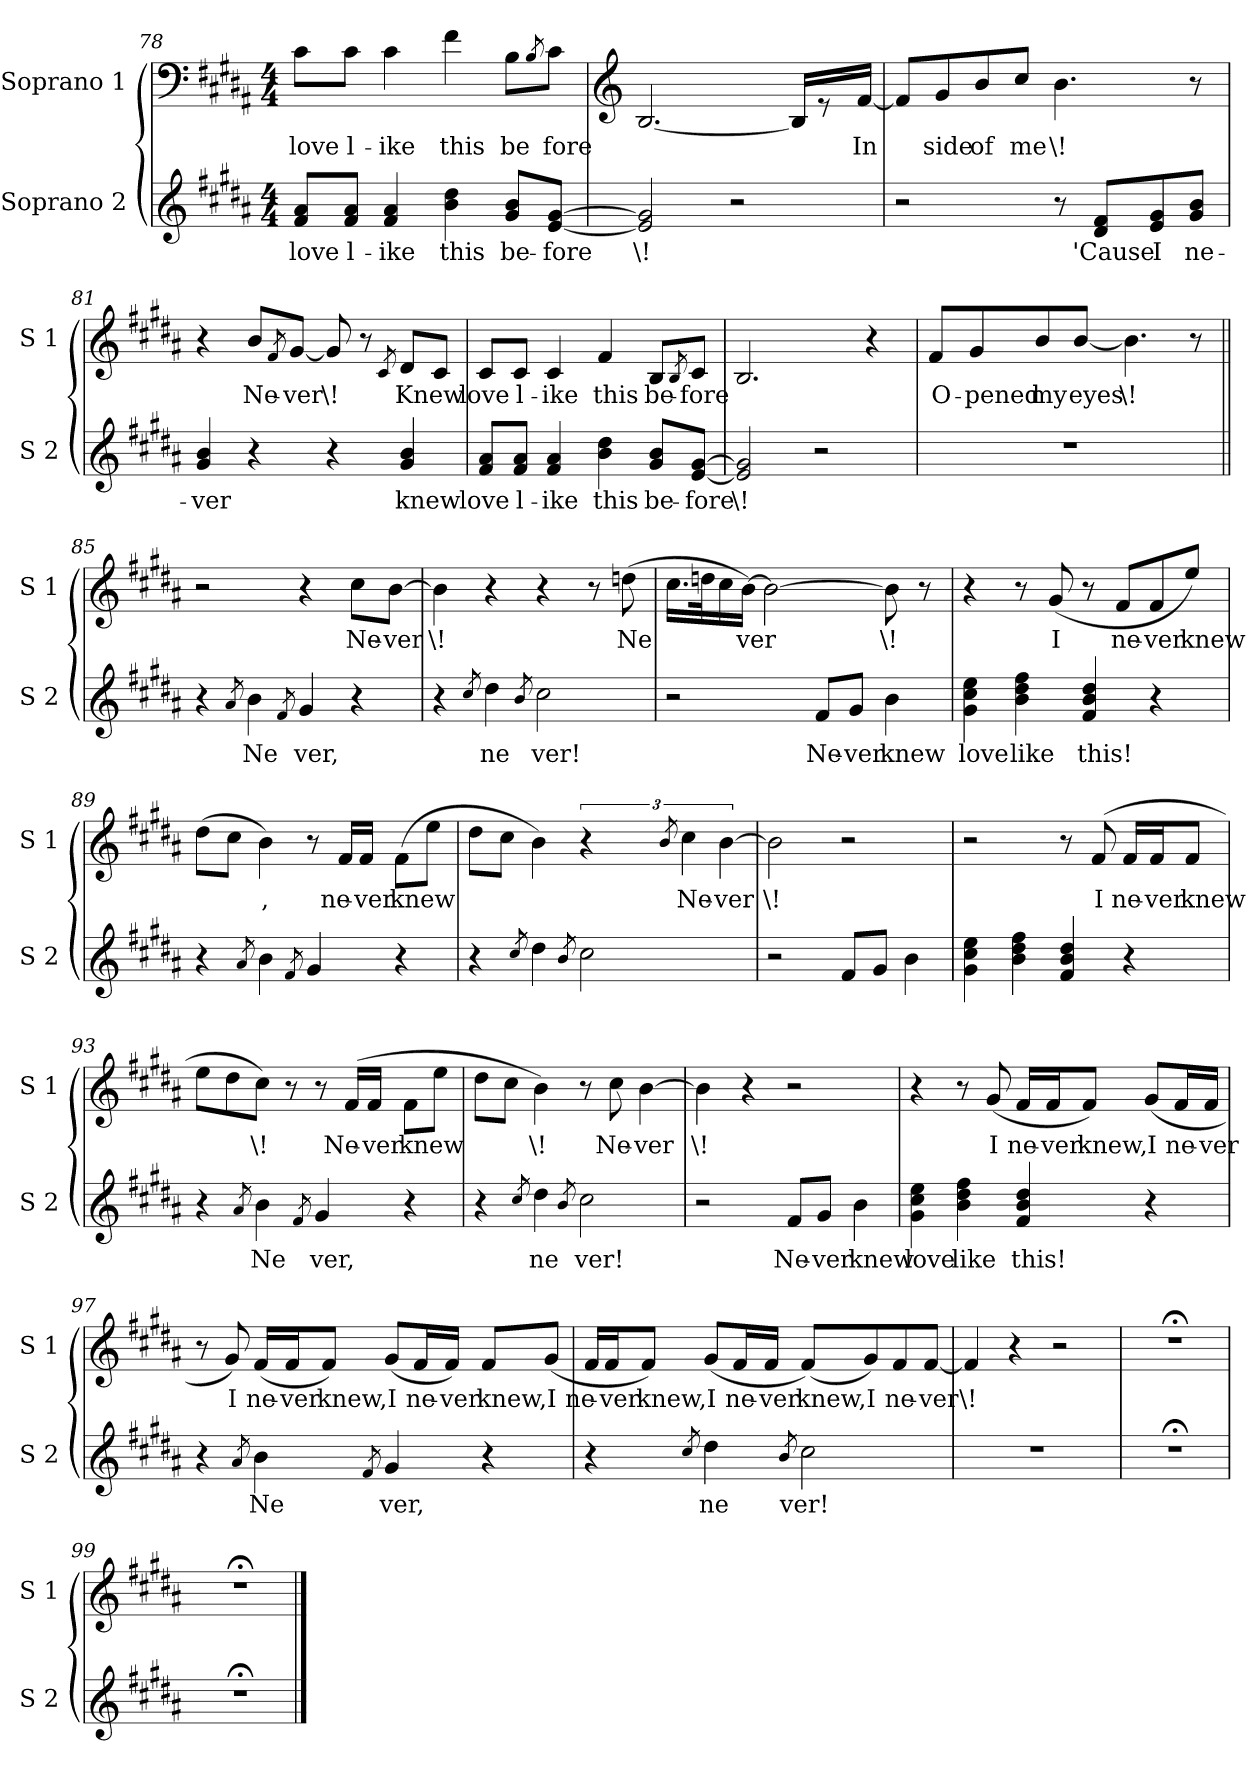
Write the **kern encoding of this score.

**kern	**text	**kern	**text
*part2	*part2	*part1	*part1
*staff2	*staff2	*staff1	*staff1
*I"Soprano 2	*	*I"Soprano 1	*
*I'S 2	*	*I'S 1	*
*clefG2	*	*clefF4	*
*k[f#c#g#d#a#]	*	*k[f#c#g#d#a#]	*
*B:	*	*B:	*
*M4/4	*	*M4/4	*
=78	=78	=78	=78
!	!LO:LY:b	!	!LO:LY:b
8f#/ 8a#/L	love	8c#\L	love
!	!LO:LY:b	!	!LO:LY:b
8f#/ 8a#/J	l-	8c#\J	l-
!	!LO:LY:b	!	!LO:LY:b
4f#/ 4a#/	-ike	4c#\	-ike
!	!LO:LY:b	!	!LO:LY:b
4b\ 4dd#\	this	4f#\	this
!	!LO:LY:b	!	!LO:LY:b
8g#/ 8b/L	be-	8B\L	be
.	.	8qB/	.
!	!LO:LY:b	!	!LO:LY:b
[8e/ [8g#/J	-fore	8c#\J	fore
=79	=79	=79	=79
*	*	*clefG2	*
!	!LO:LY:b	!	!
2e/] 2g#/]	\!	[2.B/	.
2r	.	.	.
!	!	!	!LO:LY:b
.	.	16B/LL]	.
.	.	8r	.
!	!	!	!LO:LY:b
.	.	[16f#/JJ	In
=80	=80	=80	=80
2r	.	8f#/L]	.
!	!	!	!LO:LY:b
.	.	8g#/	side
!	!	!	!LO:LY:b
.	.	8b/	of
!	!	!	!LO:LY:b
.	.	8cc#/J	me
!	!	!	!LO:LY:b
8r	.	4.b\	\!
!	!LO:LY:b	!	!
8d#/ 8f#/L	'Cause	.	.
!	!LO:LY:b	!	!
8e/ 8g#/	I	.	.
!	!LO:LY:b	!	!
8g#/ 8b/J	ne-	8r	.
=81	=81	=81	=81
!	!LO:LY:b	!	!
4g#/ 4b/	-ver	4r	.
!	!	!	!LO:LY:b
4r	.	8b/L	Ne-
.	.	8qf#/	.
!	!	!	!LO:LY:b
.	.	[8g#/J	-ver
!	!	!	!LO:LY:b
4r	.	8g#/]	\!
.	.	8r	.
.	.	8qc#/	.
!	!LO:LY:b	!	!LO:LY:b
4g#/ 4b/	knew	8d#/L	Knew
.	.	8c#/J	.
=82	=82	=82	=82
!	!LO:LY:b	!	!LO:LY:b
8f#/ 8a#/L	love	8c#/L	love
!	!LO:LY:b	!	!LO:LY:b
8f#/ 8a#/J	l-	8c#/J	l-
!	!LO:LY:b	!	!LO:LY:b
4f#/ 4a#/	-ike	4c#/	-ike
!	!LO:LY:b	!	!LO:LY:b
4b\ 4dd#\	this	4f#/	this
!	!LO:LY:b	!	!LO:LY:b
8g#/ 8b/L	be-	8B/L	be-
.	.	8qB/	.
!	!LO:LY:b	!	!LO:LY:b
[8e/ [8g#/J	-fore	8c#/J	-fore
=83	=83	=83	=83
!	!LO:LY:b	!	!LO:LY:b
2e/] 2g#/]	\!	2.B/	.
2r	.	.	.
.	.	4r	.
=84	=84	=84	=84
!	!	!	!LO:LY:b
1r	.	8f#/L	O-
!	!	!	!LO:LY:b
.	.	8g#/	-pened
!	!	!	!LO:LY:b
.	.	8b/	my
!	!	!	!LO:LY:b
.	.	[8b/J	eyes
!	!	!	!LO:LY:b
.	.	4.b\]	\!
.	.	8r	.
=85||	=85||	=85||	=85||
4r	.	2r	.
8qa#/	.	.	.
!	!LO:LY:b	!	!
4b\	Ne	.	.
8qf#/	.	.	.
!	!LO:LY:b	!	!
4g#/	ver,	4r	.
!	!	!	!LO:LY:b
4r	.	8cc#\L	Ne-
!	!	!	!LO:LY:b
.	.	[8b\J	-ver
=86	=86	=86	=86
!	!	!	!LO:LY:b
4r	.	4b\]	\!
8qcc#/	.	.	.
!	!LO:LY:b	!	!
4dd#\	ne	4r	.
8qb/	.	.	.
!	!LO:LY:b	!	!
2cc#\	ver!	4r	.
.	.	8r	.
!	!	!	!LO:LY:b
.	.	(>8ddn\	Ne
=87	=87	=87	=87
2r	.	16.cc#\LL	.
.	.	32ddn\K	.
.	.	16cc#\	.
!	!	!	!LO:LY:b
.	.	[16b\JJ)	ver
.	.	2b\_	.
!	!LO:LY:b	!	!
8f#/L	Ne-	.	.
!	!LO:LY:b	!	!
8g#/J	-ver	.	.
!	!LO:LY:b	!	!LO:LY:b
4b\	knew	8b\]	\!
.	.	8r	.
=88	=88	=88	=88
!	!LO:LY:b	!	!
4g#\ 4cc#\ 4ee\	love	4r	.
!	!LO:LY:b	!	!
4b\ 4dd#\ 4ff#\	like	8r	.
!	!	!	!LO:LY:b
.	.	(>8g#/	I
!	!LO:LY:b	!	!
4f#/ 4b/ 4dd#/	this!	8r	.
!	!	!	!LO:LY:b
.	.	8f#/L	ne-
!	!	!	!LO:LY:b
4r	.	8f#/	-ver
!	!	!	!LO:LY:b
.	.	8ee/J)	knew
=89	=89	=89	=89
4r	.	(>8dd#\L	.
.	.	8cc#\J	.
8qa#/	.	.	.
!	!	!	!LO:LY:b
4b\	.	4b\)	,
8qf#/	.	.	.
4g#/	.	8r	.
!	!	!	!LO:LY:b
.	.	16f#/LL	ne-
!	!	!	!LO:LY:b
.	.	16f#/JJ	-ver
!	!	!	!LO:LY:b
4r	.	(>8f#\L	knew
.	.	8ee\J	.
=90	=90	=90	=90
4r	.	8dd#\L	.
.	.	8cc#\J	.
8qcc#/	.	.	.
!	!	!	!LO:LY:b
4dd#\	.	4b\)	.
8qb/	.	.	.
2cc#\	.	6r	.
.	.	8qb/	.
!	!	!	!LO:LY:b
.	.	6cc#\	Ne-
!	!	!	!LO:LY:b
.	.	[6b\	-ver
=91	=91	=91	=91
!	!	!	!LO:LY:b
2r	.	2b\]	\!
8f#/L	.	2r	.
8g#/J	.	.	.
4b\	.	.	.
=92	=92	=92	=92
4g#\ 4cc#\ 4ee\	.	2r	.
4b\ 4dd#\ 4ff#\	.	.	.
4f#/ 4b/ 4dd#/	.	8r	.
!	!	!	!LO:LY:b
.	.	(>8f#/	I
!	!	!	!LO:LY:b
4r	.	16f#/LL	ne-
!	!	!	!LO:LY:b
.	.	16f#/J	-ver
!	!	!	!LO:LY:b
.	.	8f#/J	knew
=93	=93	=93	=93
4r	.	8ee\L	.
.	.	8dd#\	.
8qa#/	.	.	.
!	!LO:LY:b	!	!LO:LY:b
4b\	Ne	8cc#\J)	\!
.	.	8r	.
8qf#/	.	.	.
!	!LO:LY:b	!	!
4g#/	ver,	8r	.
!	!	!	!LO:LY:b
.	.	(>16f#/LL	Ne-
!	!	!	!LO:LY:b
.	.	16f#/JJ	-ver
!	!	!	!LO:LY:b
4r	.	8f#\L	knew
.	.	8ee\J	.
=94	=94	=94	=94
4r	.	8dd#\L	.
.	.	8cc#\J	.
8qcc#/	.	.	.
!	!LO:LY:b	!	!LO:LY:b
4dd#\	ne	4b\)	\!
8qb/	.	.	.
!	!LO:LY:b	!	!
2cc#\	ver!	8r	.
!	!	!	!LO:LY:b
.	.	8cc#\	Ne-
!	!	!	!LO:LY:b
.	.	[4b\	-ver
=95	=95	=95	=95
!	!	!	!LO:LY:b
2r	.	4b\]	\!
.	.	4r	.
!	!LO:LY:b	!	!
8f#/L	Ne-	2r	.
!	!LO:LY:b	!	!
8g#/J	-ver	.	.
!	!LO:LY:b	!	!
4b\	knew	.	.
=96	=96	=96	=96
!	!LO:LY:b	!	!
4g#\ 4cc#\ 4ee\	love	4r	.
!	!LO:LY:b	!	!
4b\ 4dd#\ 4ff#\	like	8r	.
!	!	!	!LO:LY:b
.	.	(<8g#/	I
!	!LO:LY:b	!	!LO:LY:b
4f#/ 4b/ 4dd#/	this!	16f#/LL	ne-
!	!	!	!LO:LY:b
.	.	16f#/J	-ver
!	!	!	!LO:LY:b
.	.	8f#/J)	knew,
!	!	!	!LO:LY:b
4r	.	(>8g#/L	I
!	!	!	!LO:LY:b
.	.	16f#/L	ne-
!	!	!	!LO:LY:b
.	.	16f#/JJ	-ver
=97	=97	=97	=97
4r	.	8r	.
!	!	!	!LO:LY:b
.	.	8g#/)	I
8qa#/	.	.	.
!	!LO:LY:b	!	!LO:LY:b
4b\	Ne	(<16f#/LL	ne-
!	!	!	!LO:LY:b
.	.	16f#/J	-ver
!	!	!	!LO:LY:b
.	.	8f#/J)	knew,
8qf#/	.	.	.
!	!LO:LY:b	!	!LO:LY:b
4g#/	ver,	(<8g#/L	I
!	!	!	!LO:LY:b
.	.	16f#/L	ne-
!	!	!	!LO:LY:b
.	.	16f#/JJ)	-ver
!	!	!	!LO:LY:b
4r	.	8f#/L	knew,
!	!	!	!LO:LY:b
.	.	(<8g#/J	I
=98	=98	=98	=98
!	!	!	!LO:LY:b
4r	.	16f#/LL	ne-
!	!	!	!LO:LY:b
.	.	16f#/J	-ver
!	!	!	!LO:LY:b
.	.	8f#/J)	knew,
8qcc#/	.	.	.
!	!LO:LY:b	!	!LO:LY:b
4dd#\	ne	(<8g#/L	I
!	!	!	!LO:LY:b
.	.	16f#/L	ne-
!	!	!	!LO:LY:b
.	.	16f#/JJ	-ver
8qb/	.	.	.
!	!LO:LY:b	!	!LO:LY:b
2cc#\	ver!	(<8f#/L)	knew,
!	!	!	!LO:LY:b
.	.	8g#/)	I
!	!	!	!LO:LY:b
.	.	8f#/	ne-
!	!	!	!LO:LY:b
.	.	[8f#/J	-ver
=99	=99	=99	=99
!	!	!	!LO:LY:b
1r	.	4f#/]	\!
.	.	4r	.
.	.	2r	.
=99X1	=99X1	=99X1	=99X1
1r;<	.	1r;<	.
=99X2	=99X2	=99X2	=99X2
1r;<	.	1r;<	.
==	==	==	==
*-	*-	*-	*-
